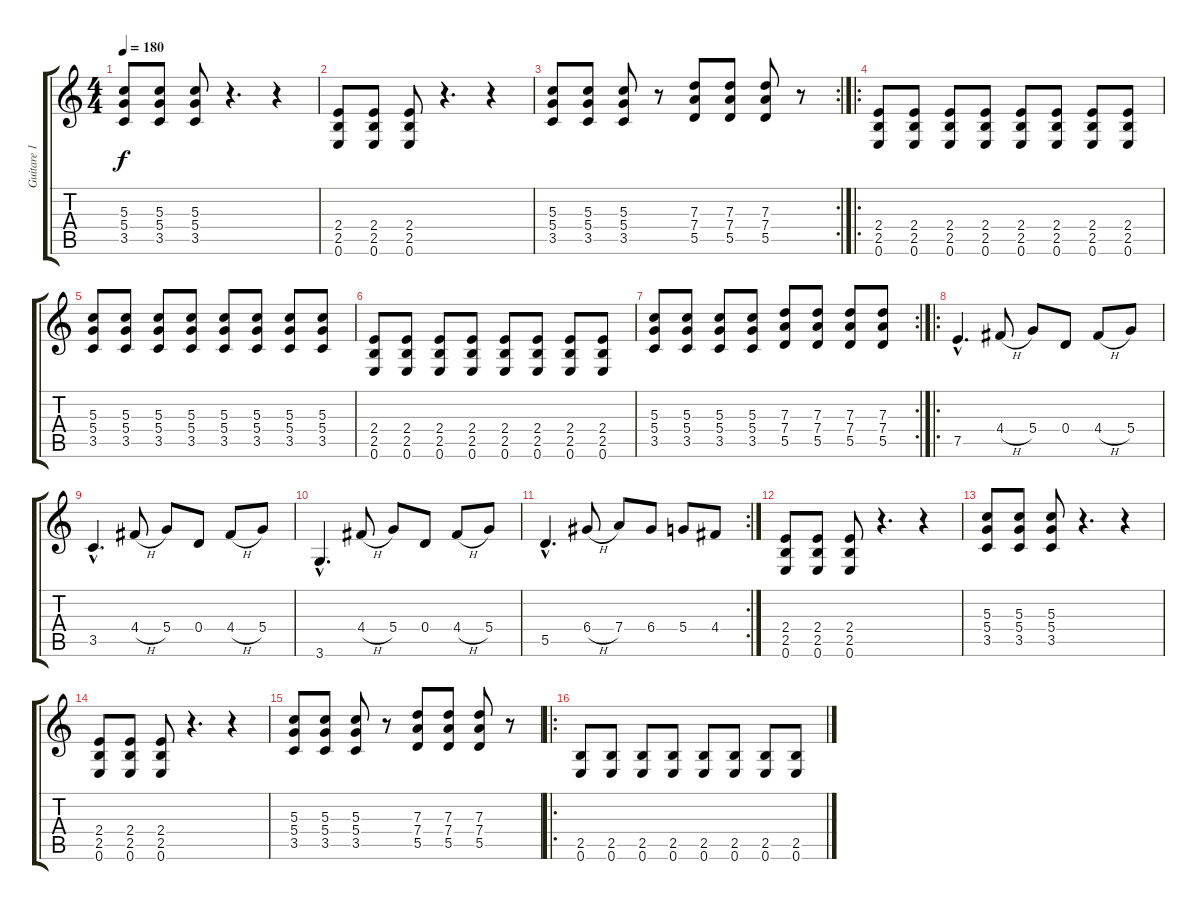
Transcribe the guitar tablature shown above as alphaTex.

\track ("Guitare 1" "Guitare 1") {instrument distortionguitar}
\staff {score tabs}
\tuning (E4 B3 G3 D3 A2 E2) {hide}
\ts (4 4)
\tempo 180
\clef g2
\ks c
(5.3 5.4 3.5).8{dy f} (5.3 5.4 3.5).8 (5.3 5.4 3.5).8 r.4{d} r.4 |
(2.4 2.5 0.6).8 (2.4 2.5 0.6).8 (2.4 2.5 0.6).8 r.4{d} r.4 |
\rc 2
(5.3 5.4 3.5).8 (5.3 5.4 3.5).8 (5.3 5.4 3.5).8 r.8 (7.3 7.4 5.5).8 (7.3 7.4 5.5).8 (7.3 7.4 5.5).8 r.8 |
\ro
(2.4 2.5 0.6).8 (2.4 2.5 0.6).8 (2.4 2.5 0.6).8 (2.4 2.5 0.6).8 (2.4 2.5 0.6).8 (2.4 2.5 0.6).8 (2.4 2.5 0.6).8 (2.4 2.5 0.6).8 |
(5.3 5.4 3.5).8 (5.3 5.4 3.5).8 (5.3 5.4 3.5).8 (5.3 5.4 3.5).8 (5.3 5.4 3.5).8 (5.3 5.4 3.5).8 (5.3 5.4 3.5).8 (5.3 5.4 3.5).8 |
(2.4 2.5 0.6).8 (2.4 2.5 0.6).8 (2.4 2.5 0.6).8 (2.4 2.5 0.6).8 (2.4 2.5 0.6).8 (2.4 2.5 0.6).8 (2.4 2.5 0.6).8 (2.4 2.5 0.6).8 |
\rc 2
(5.3 5.4 3.5).8 (5.3 5.4 3.5).8 (5.3 5.4 3.5).8 (5.3 5.4 3.5).8 (7.3 7.4 5.5).8 (7.3 7.4 5.5).8 (7.3 7.4 5.5).8 (7.3 7.4 5.5).8 |
\ro
7.5{hac}.4{d} 4.4{h}.8 5.4.8 0.4.8 4.4{h}.8 5.4.8 |
3.5{hac}.4{d} 4.4{h}.8 5.4.8 0.4.8 4.4{h}.8 5.4.8 |
3.6{hac}.4{d} 4.4{h}.8 5.4.8 0.4.8 4.4{h}.8 5.4.8 |
\rc 2
5.5{hac}.4{d} 6.4{h}.8 7.4.8 6.4.8 5.4.8 4.4.8 |
(2.4 2.5 0.6).8 (2.4 2.5 0.6).8 (2.4 2.5 0.6).8 r.4{d} r.4 |
(5.3 5.4 3.5).8 (5.3 5.4 3.5).8 (5.3 5.4 3.5).8 r.4{d} r.4 |
(2.4 2.5 0.6).8 (2.4 2.5 0.6).8 (2.4 2.5 0.6).8 r.4{d} r.4 |
(5.3 5.4 3.5).8 (5.3 5.4 3.5).8 (5.3 5.4 3.5).8 r.8 (7.3 7.4 5.5).8 (7.3 7.4 5.5).8 (7.3 7.4 5.5).8 r.8 |
\ro
(2.5 0.6).8{instrument electricguitarmuted} (2.5 0.6).8 (2.5 0.6).8 (2.5 0.6).8 (2.5 0.6).8 (2.5 0.6).8 (2.5 0.6).8 (2.5 0.6).8
